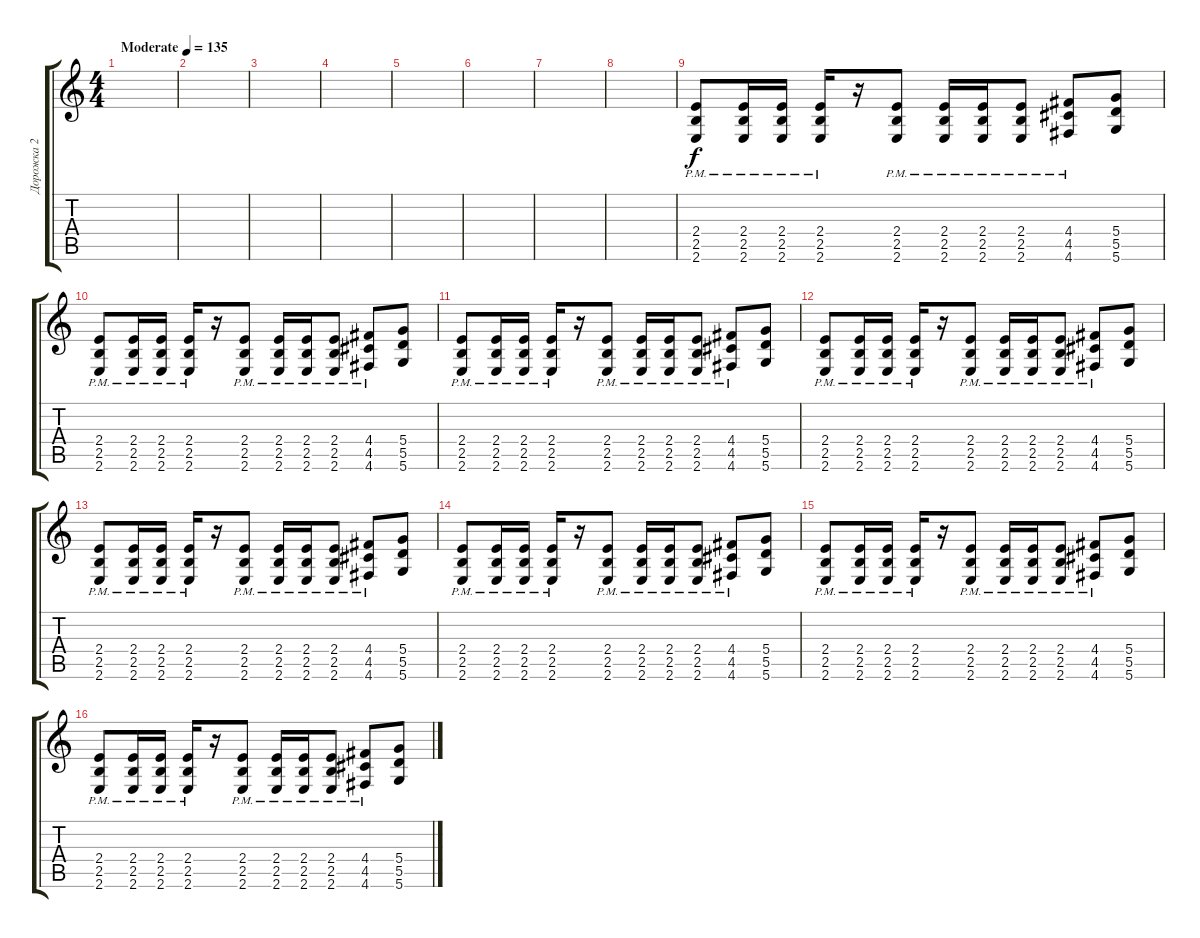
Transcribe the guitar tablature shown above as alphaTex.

\track ("Дорожка 2" "Дорожка 2") {instrument distortionguitar}
\staff {score tabs}
\tuning (E4 B3 G3 D3 A2 D2) {hide}
\ts (4 4)
\tempo (135 "Moderate")
\clef g2
\ks c
|
|
|
|
|
|
|
|
(2.4{pm} 2.5{pm} 2.6{pm}).8 (2.4{pm} 2.5{pm} 2.6{pm}).16 (2.4{pm} 2.5{pm} 2.6{pm}).16 (2.4{pm} 2.5{pm} 2.6{pm}).16 r.16 (2.4{pm} 2.5{pm} 2.6{pm}).8 (2.4{pm} 2.5{pm} 2.6{pm}).16 (2.4{pm} 2.5{pm} 2.6{pm}).16 (2.4{pm} 2.5{pm} 2.6{pm}).8 (4.4{pm} 4.5{pm} 4.6{pm}).8 (5.4 5.5 5.6).8 |
(2.4{pm} 2.5{pm} 2.6{pm}).8 (2.4{pm} 2.5{pm} 2.6{pm}).16 (2.4{pm} 2.5{pm} 2.6{pm}).16 (2.4{pm} 2.5{pm} 2.6{pm}).16 r.16 (2.4{pm} 2.5{pm} 2.6{pm}).8 (2.4{pm} 2.5{pm} 2.6{pm}).16 (2.4{pm} 2.5{pm} 2.6{pm}).16 (2.4{pm} 2.5{pm} 2.6{pm}).8 (4.4{pm} 4.5{pm} 4.6{pm}).8 (5.4 5.5 5.6).8 |
(2.4{pm} 2.5{pm} 2.6{pm}).8 (2.4{pm} 2.5{pm} 2.6{pm}).16 (2.4{pm} 2.5{pm} 2.6{pm}).16 (2.4{pm} 2.5{pm} 2.6{pm}).16 r.16 (2.4{pm} 2.5{pm} 2.6{pm}).8 (2.4{pm} 2.5{pm} 2.6{pm}).16 (2.4{pm} 2.5{pm} 2.6{pm}).16 (2.4{pm} 2.5{pm} 2.6{pm}).8 (4.4{pm} 4.5{pm} 4.6{pm}).8 (5.4 5.5 5.6).8 |
(2.4{pm} 2.5{pm} 2.6{pm}).8 (2.4{pm} 2.5{pm} 2.6{pm}).16 (2.4{pm} 2.5{pm} 2.6{pm}).16 (2.4{pm} 2.5{pm} 2.6{pm}).16 r.16 (2.4{pm} 2.5{pm} 2.6{pm}).8 (2.4{pm} 2.5{pm} 2.6{pm}).16 (2.4{pm} 2.5{pm} 2.6{pm}).16 (2.4{pm} 2.5{pm} 2.6{pm}).8 (4.4{pm} 4.5{pm} 4.6{pm}).8 (5.4 5.5 5.6).8 |
(2.4{pm} 2.5{pm} 2.6{pm}).8 (2.4{pm} 2.5{pm} 2.6{pm}).16 (2.4{pm} 2.5{pm} 2.6{pm}).16 (2.4{pm} 2.5{pm} 2.6{pm}).16 r.16 (2.4{pm} 2.5{pm} 2.6{pm}).8 (2.4{pm} 2.5{pm} 2.6{pm}).16 (2.4{pm} 2.5{pm} 2.6{pm}).16 (2.4{pm} 2.5{pm} 2.6{pm}).8 (4.4{pm} 4.5{pm} 4.6{pm}).8 (5.4 5.5 5.6).8 |
(2.4{pm} 2.5{pm} 2.6{pm}).8 (2.4{pm} 2.5{pm} 2.6{pm}).16 (2.4{pm} 2.5{pm} 2.6{pm}).16 (2.4{pm} 2.5{pm} 2.6{pm}).16 r.16 (2.4{pm} 2.5{pm} 2.6{pm}).8 (2.4{pm} 2.5{pm} 2.6{pm}).16 (2.4{pm} 2.5{pm} 2.6{pm}).16 (2.4{pm} 2.5{pm} 2.6{pm}).8 (4.4{pm} 4.5{pm} 4.6{pm}).8 (5.4 5.5 5.6).8 |
(2.4{pm} 2.5{pm} 2.6{pm}).8 (2.4{pm} 2.5{pm} 2.6{pm}).16 (2.4{pm} 2.5{pm} 2.6{pm}).16 (2.4{pm} 2.5{pm} 2.6{pm}).16 r.16 (2.4{pm} 2.5{pm} 2.6{pm}).8 (2.4{pm} 2.5{pm} 2.6{pm}).16 (2.4{pm} 2.5{pm} 2.6{pm}).16 (2.4{pm} 2.5{pm} 2.6{pm}).8 (4.4{pm} 4.5{pm} 4.6{pm}).8 (5.4 5.5 5.6).8 |
(2.4{pm} 2.5{pm} 2.6{pm}).8 (2.4{pm} 2.5{pm} 2.6{pm}).16 (2.4{pm} 2.5{pm} 2.6{pm}).16 (2.4{pm} 2.5{pm} 2.6{pm}).16 r.16 (2.4{pm} 2.5{pm} 2.6{pm}).8 (2.4{pm} 2.5{pm} 2.6{pm}).16 (2.4{pm} 2.5{pm} 2.6{pm}).16 (2.4{pm} 2.5{pm} 2.6{pm}).8 (4.4{pm} 4.5{pm} 4.6{pm}).8 (5.4 5.5 5.6).8
